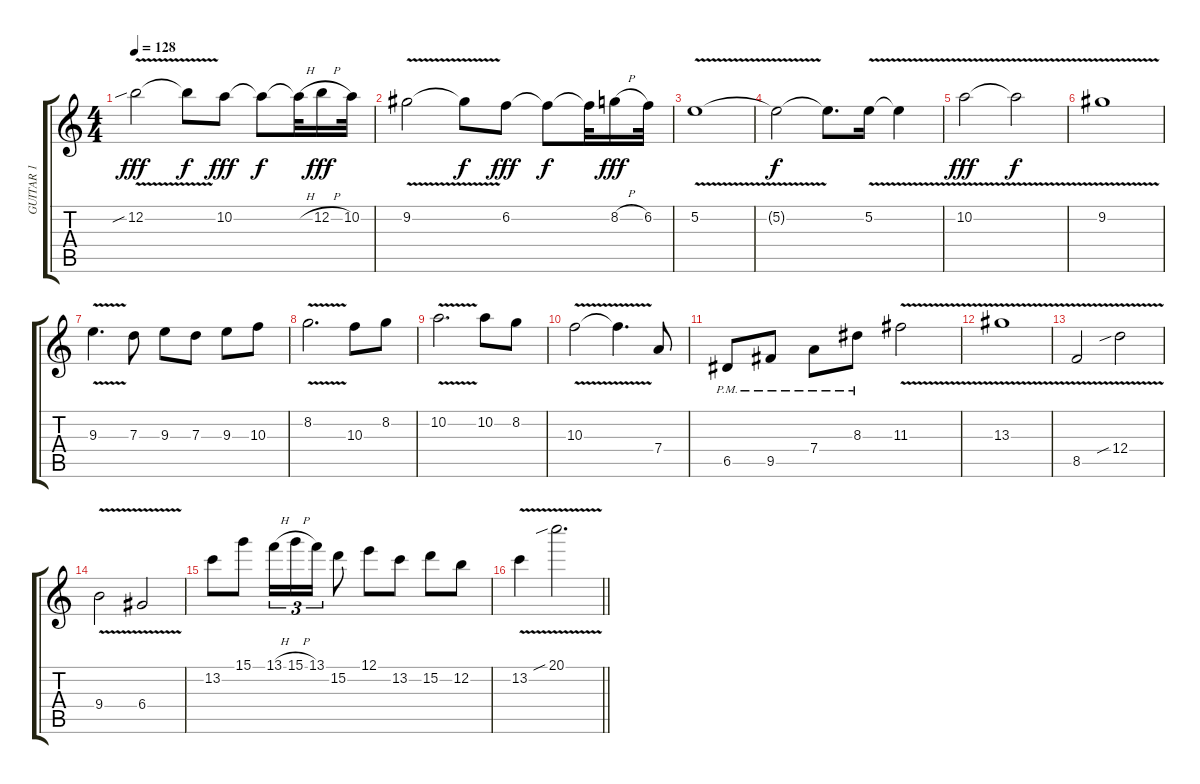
\track ("GUITAR 1" "GUITAR 1") {instrument overdrivenguitar}
\staff {score tabs}
\tuning (E4 B3 G3 D3 A2 E2) {hide}
\ts (4 4)
\tempo 128
\clef g2
\ks aminor
12.2{v sib}.2{dy fff} 12.2{t}.8{dy f} 10.2.8{dy fff} 10.2{t}.8{dy f} 10.2{h t}.32 12.2{h}.16{dy fff} 10.2.32 |
9.2{v}.2 9.2{t}.8{dy f} 6.2.8{dy fff} 6.2{t}.8{dy f} 6.2{t}.32 8.2{h}.16{dy fff} 6.2.32 |
5.2{v}.1 |
5.2{t}.2{dy f} 5.2{t}.8{d} 5.2{v}.16 5.2{t}.4 |
10.2{v}.2{dy fff} 10.2{t}.2{dy f} |
9.2{v}.1 |
9.3{v}.4{d} 7.3.8 9.3.8 7.3.8 9.3.8 10.3.8 |
8.2{v}.2{d} 10.3.8 8.2.8 |
10.2{v}.2{d} 10.2.8 8.2.8 |
10.3{v}.2 10.3{t}.4{d} 7.4.8 |
6.5{pm}.8 9.5{pm}.8 7.4{pm}.8 8.3{pm}.8 11.3{v}.2 |
13.3{v}.1 |
8.5{v}.2 12.4{v sib}.2 |
9.4{v}.2 6.4{v}.2 |
13.2.8 15.1.8 13.1{h}.16{tu (3 2)} 15.1{h}.16{tu (3 2)} 13.1.16{tu (3 2)} 15.2.8 12.1.8 13.2.8 15.2.8 12.2.8 |
\barLineRight lightlight
13.2{v}.4 20.1{v sib}.2{d}
